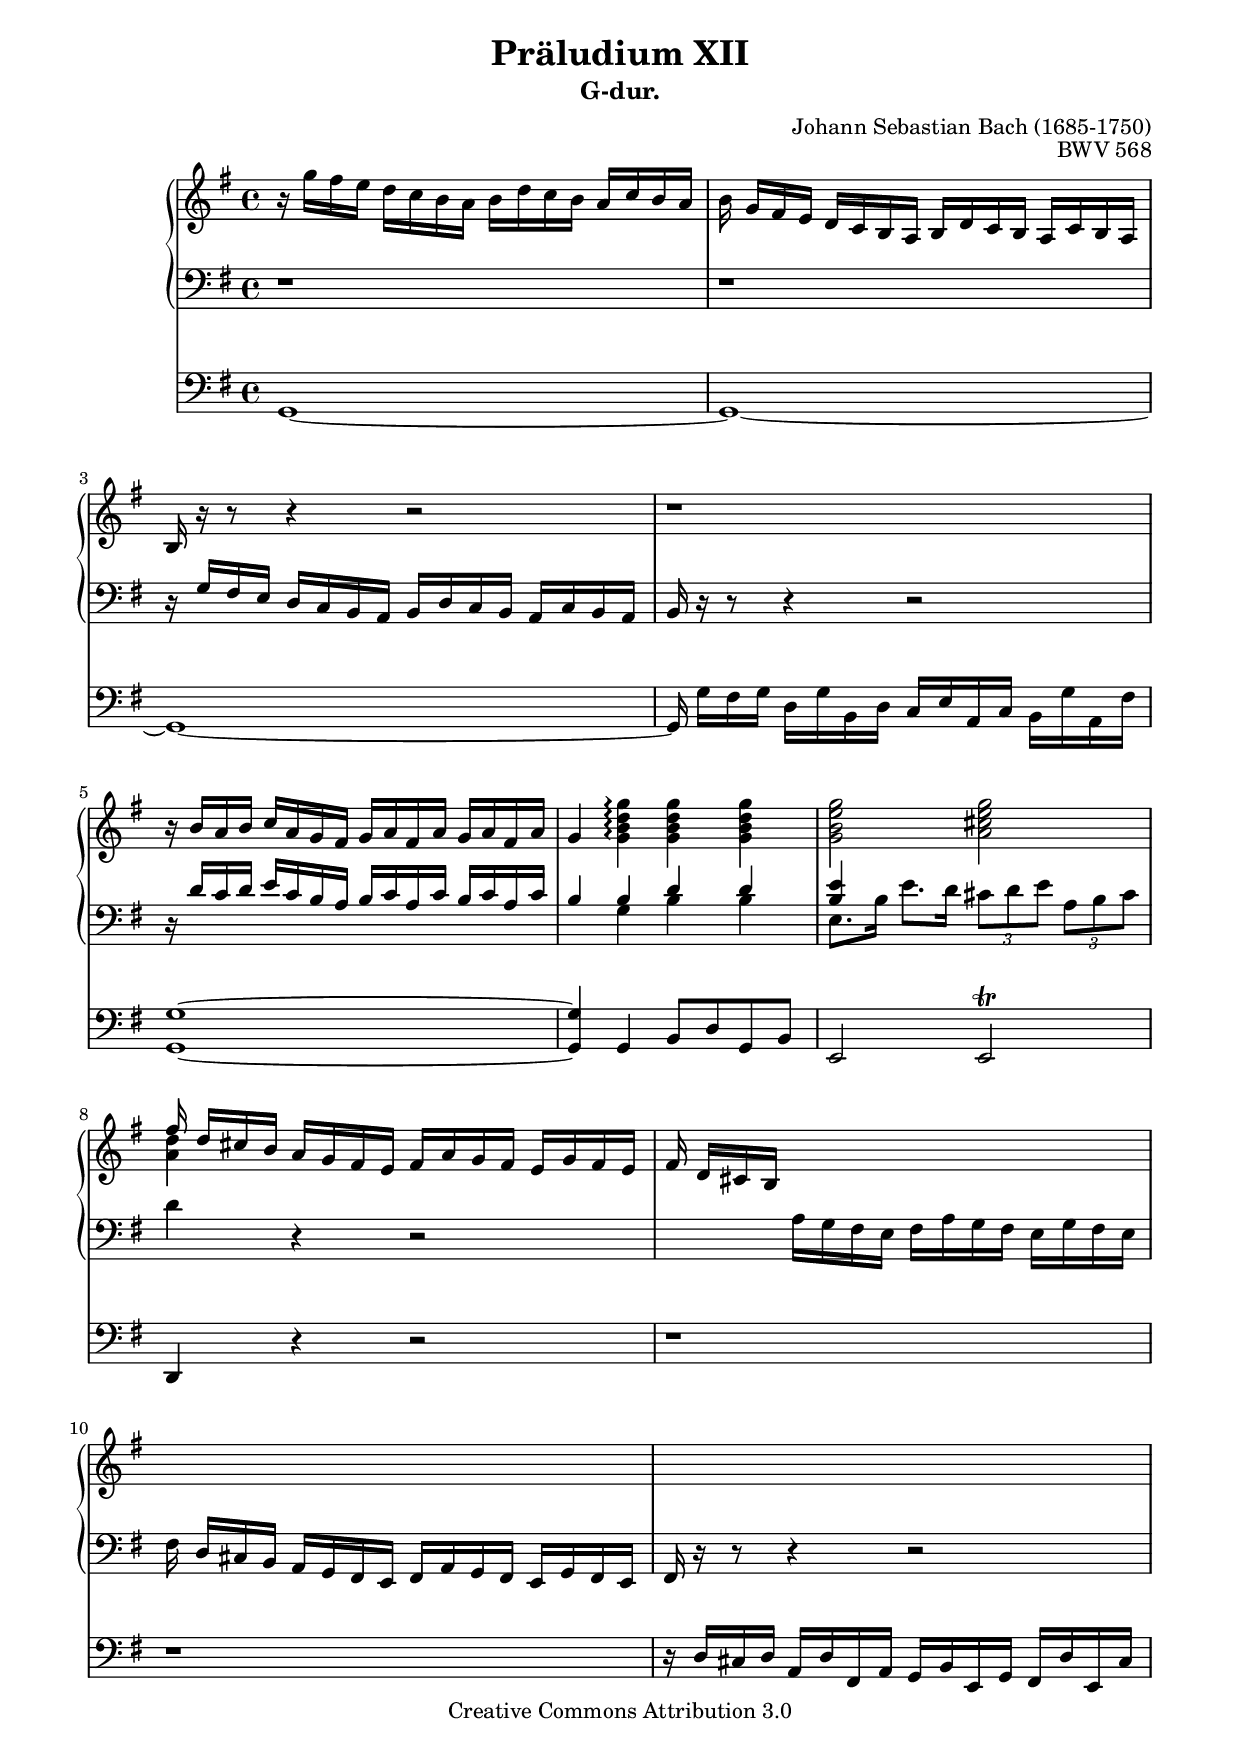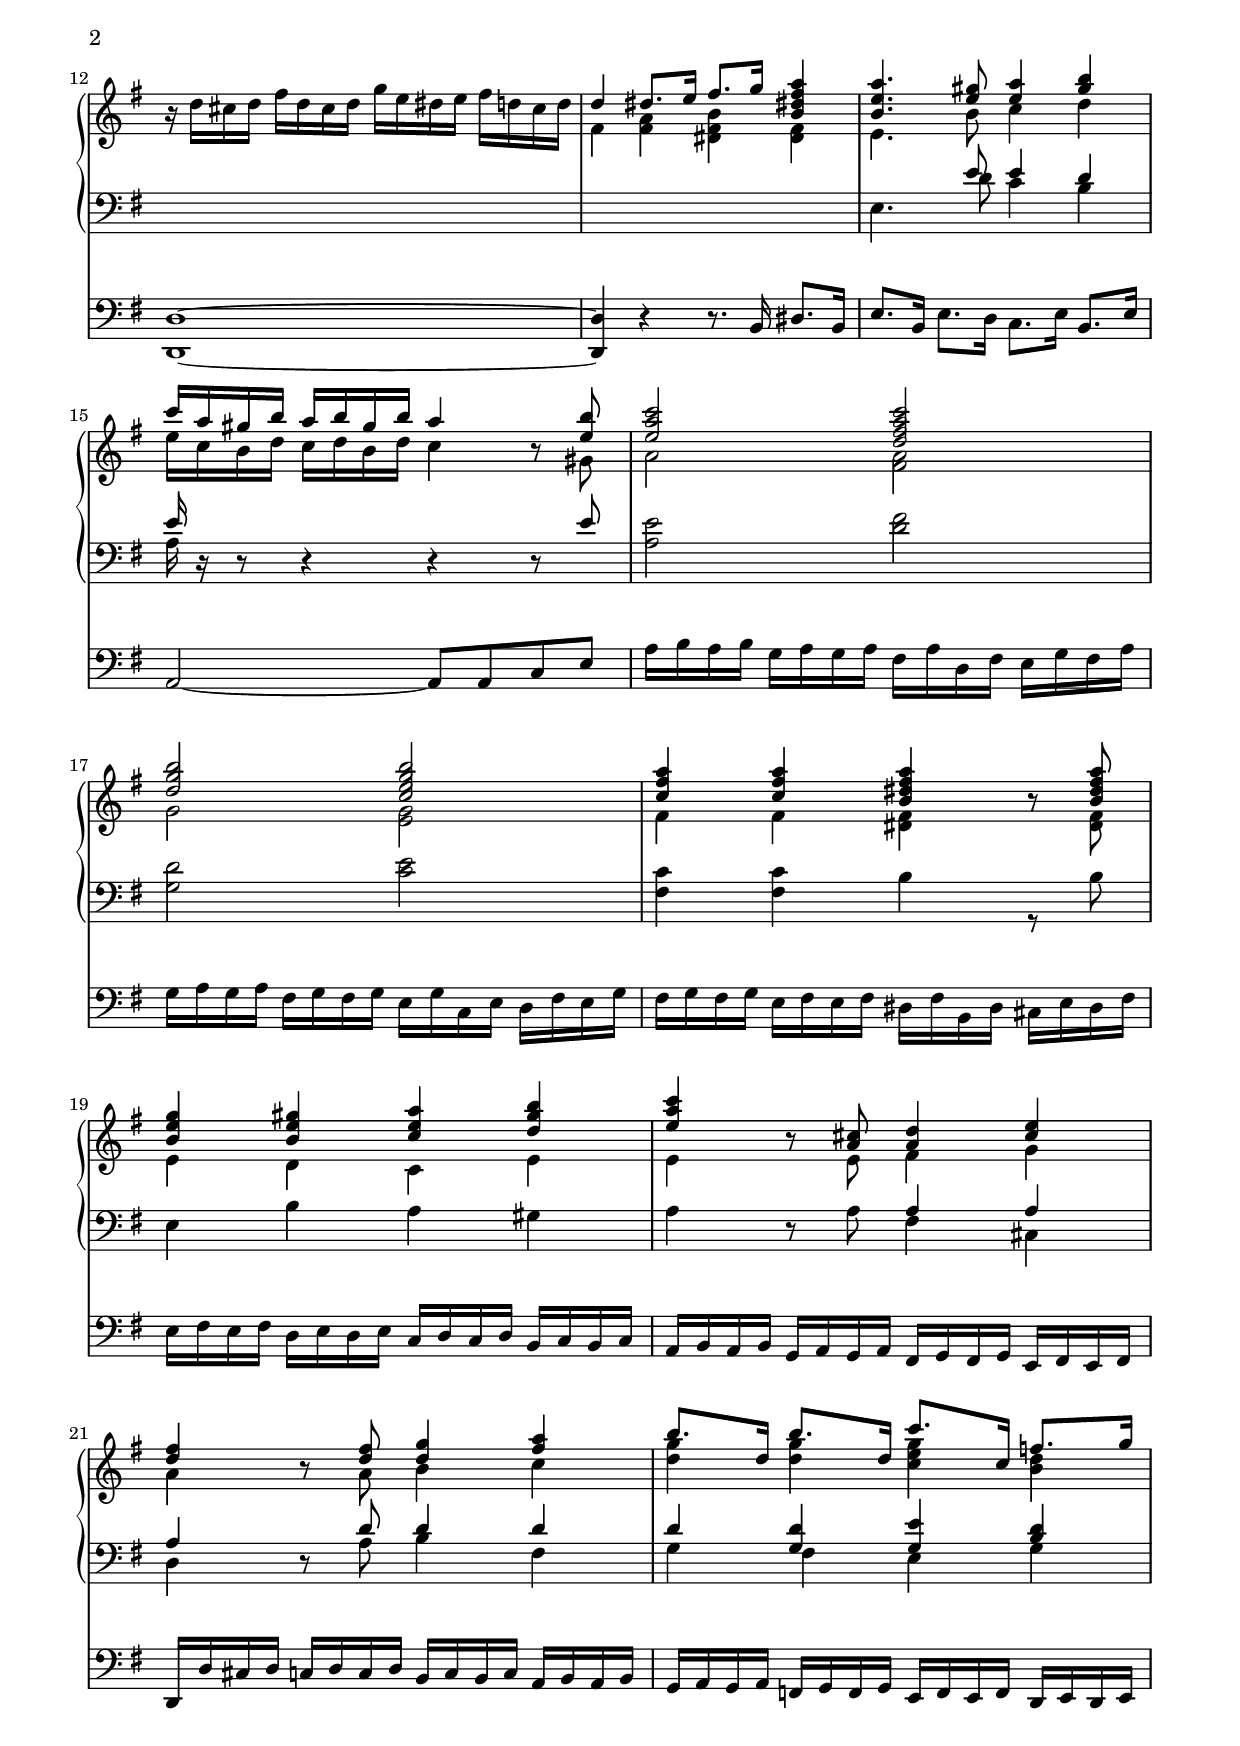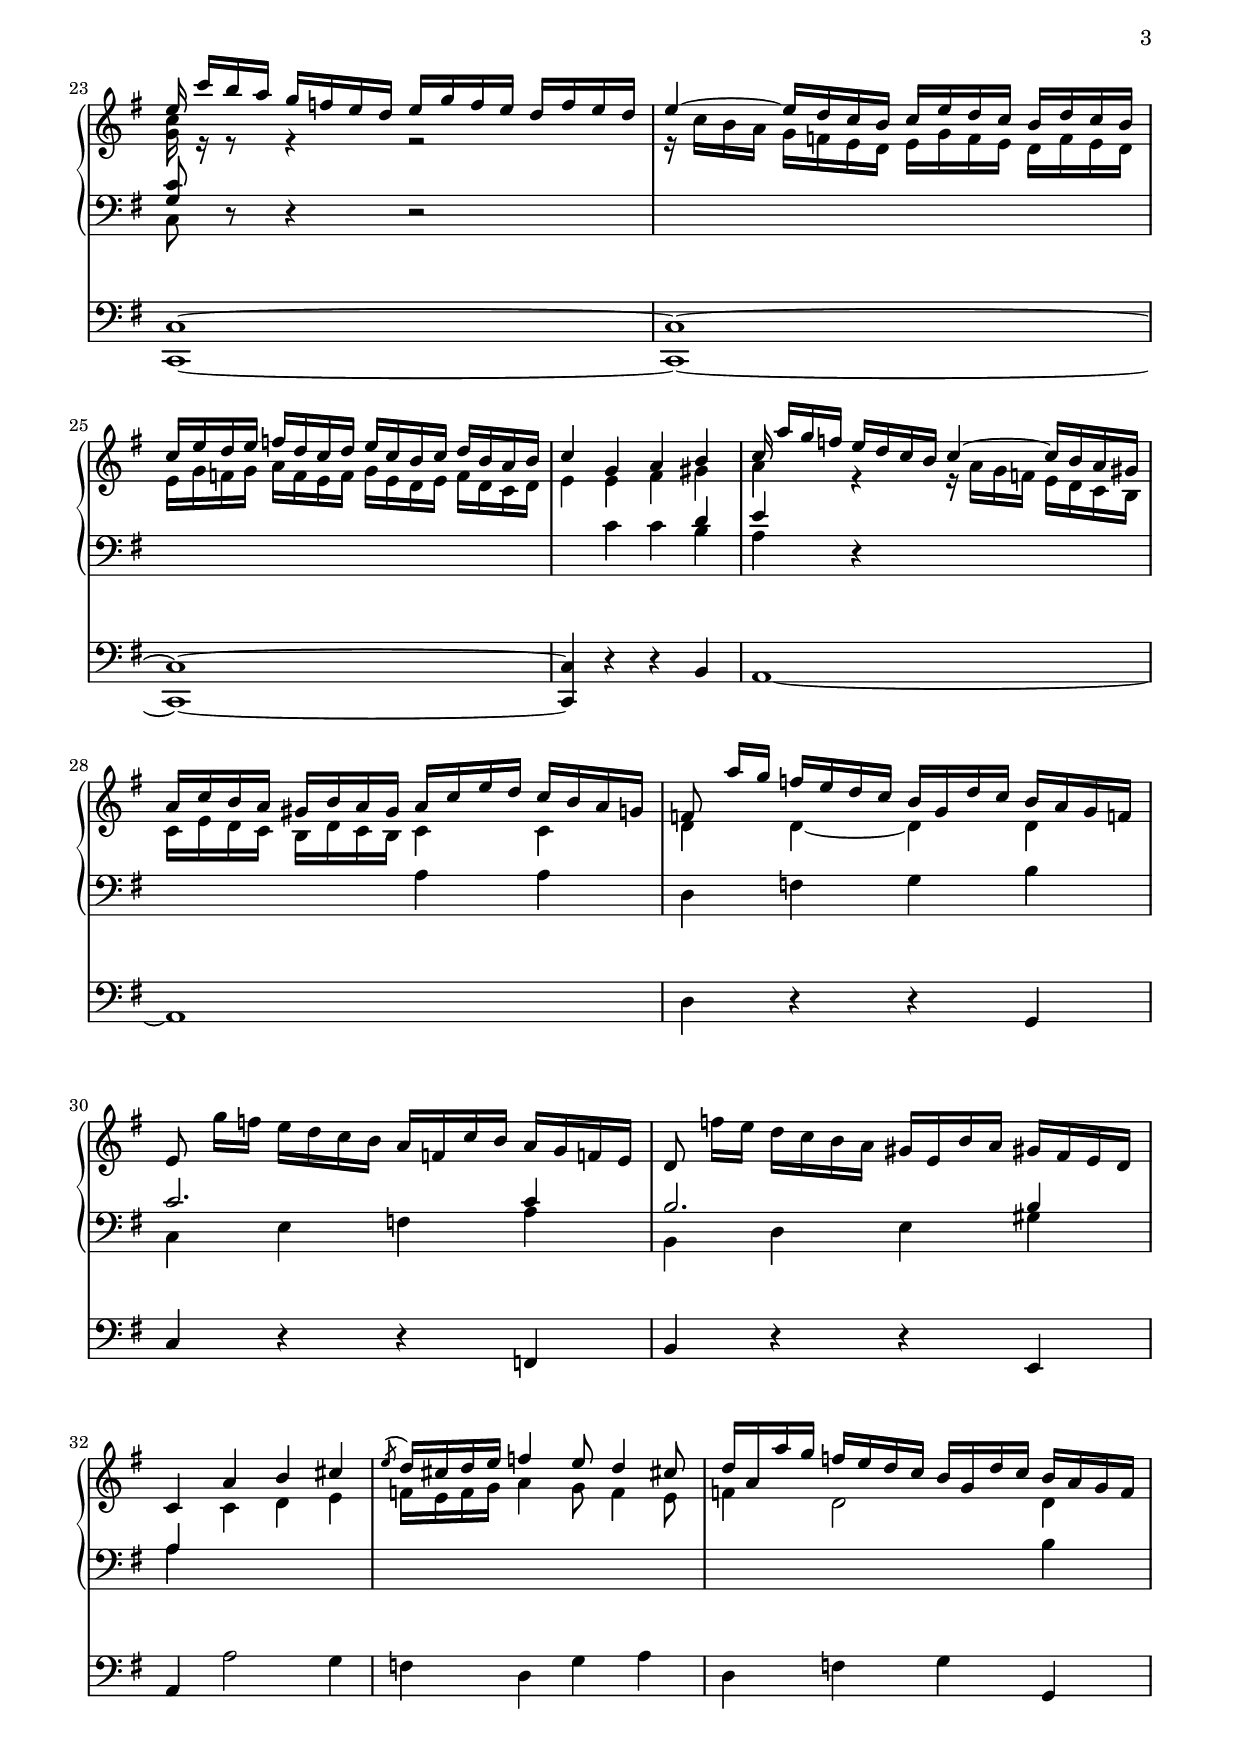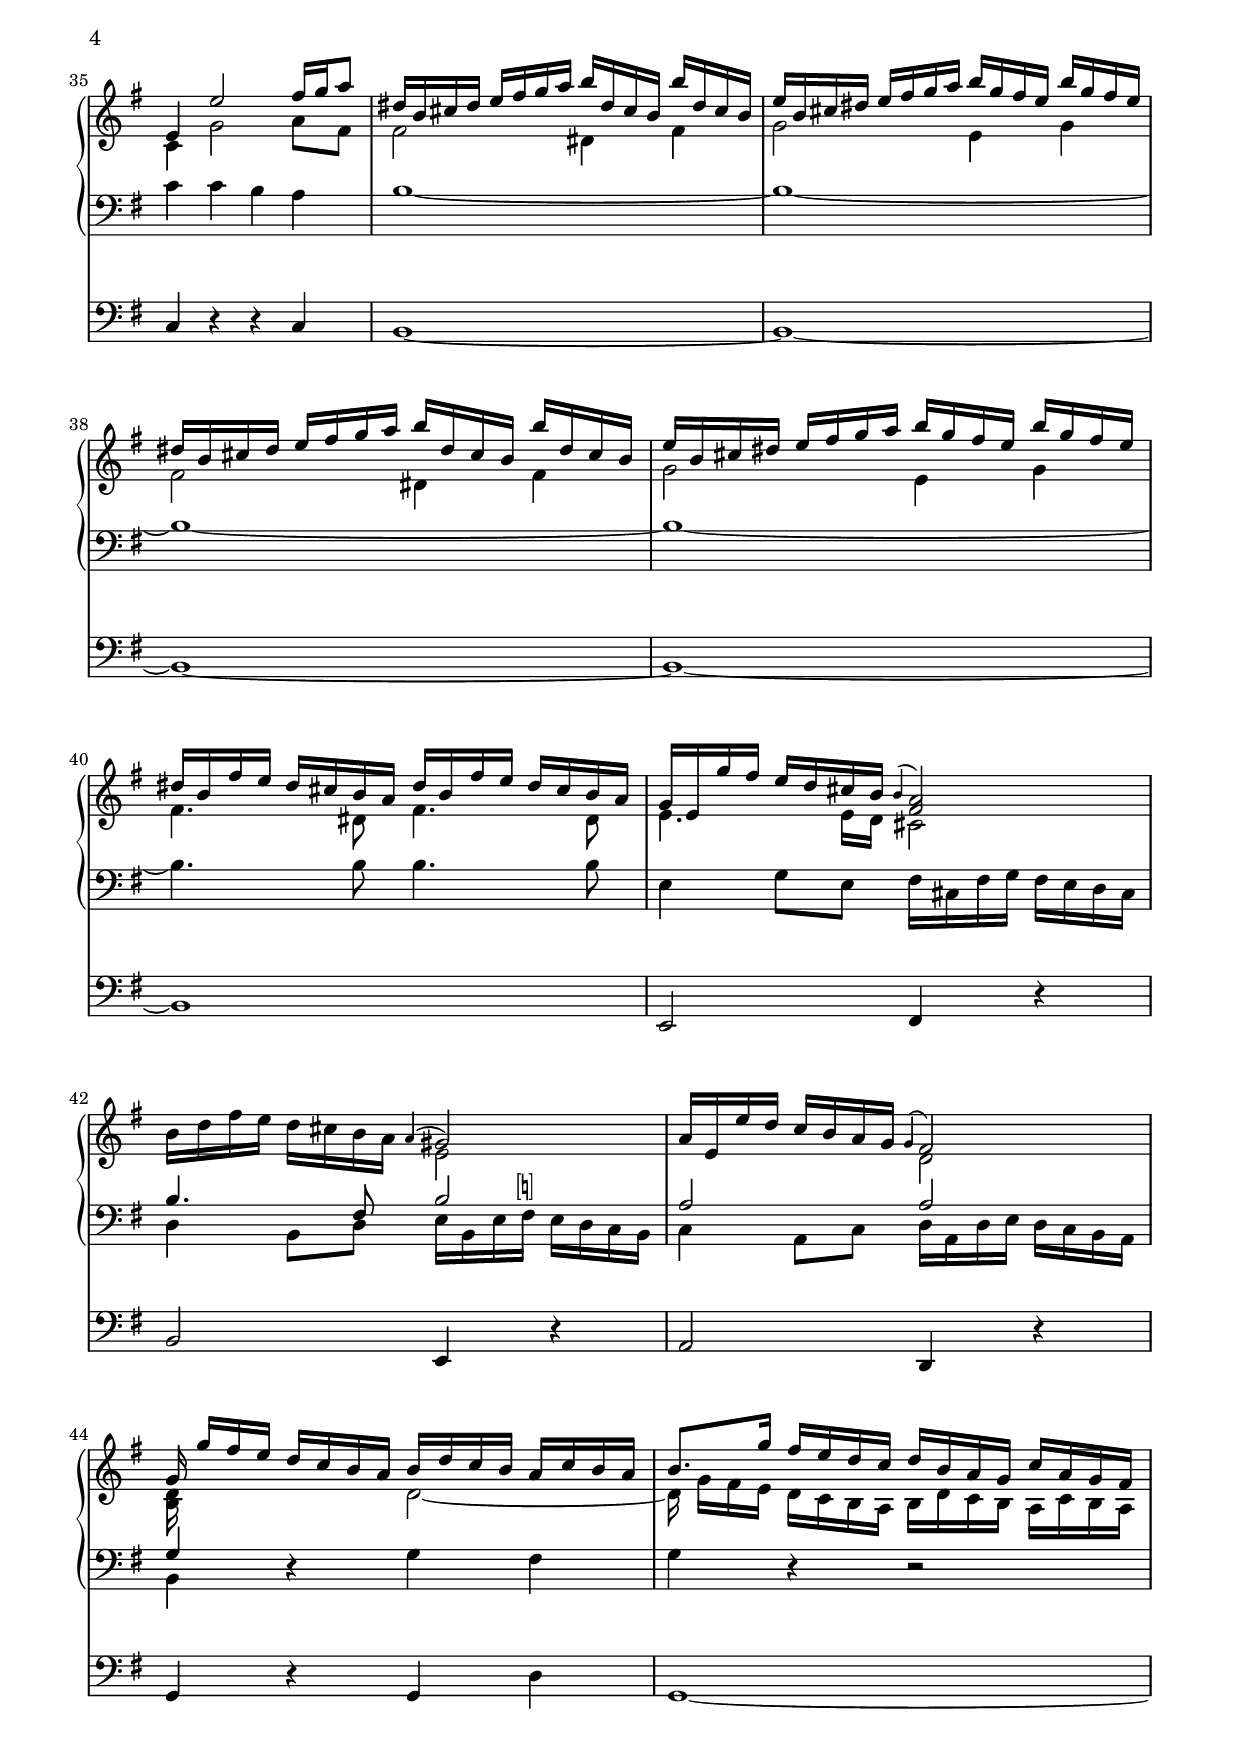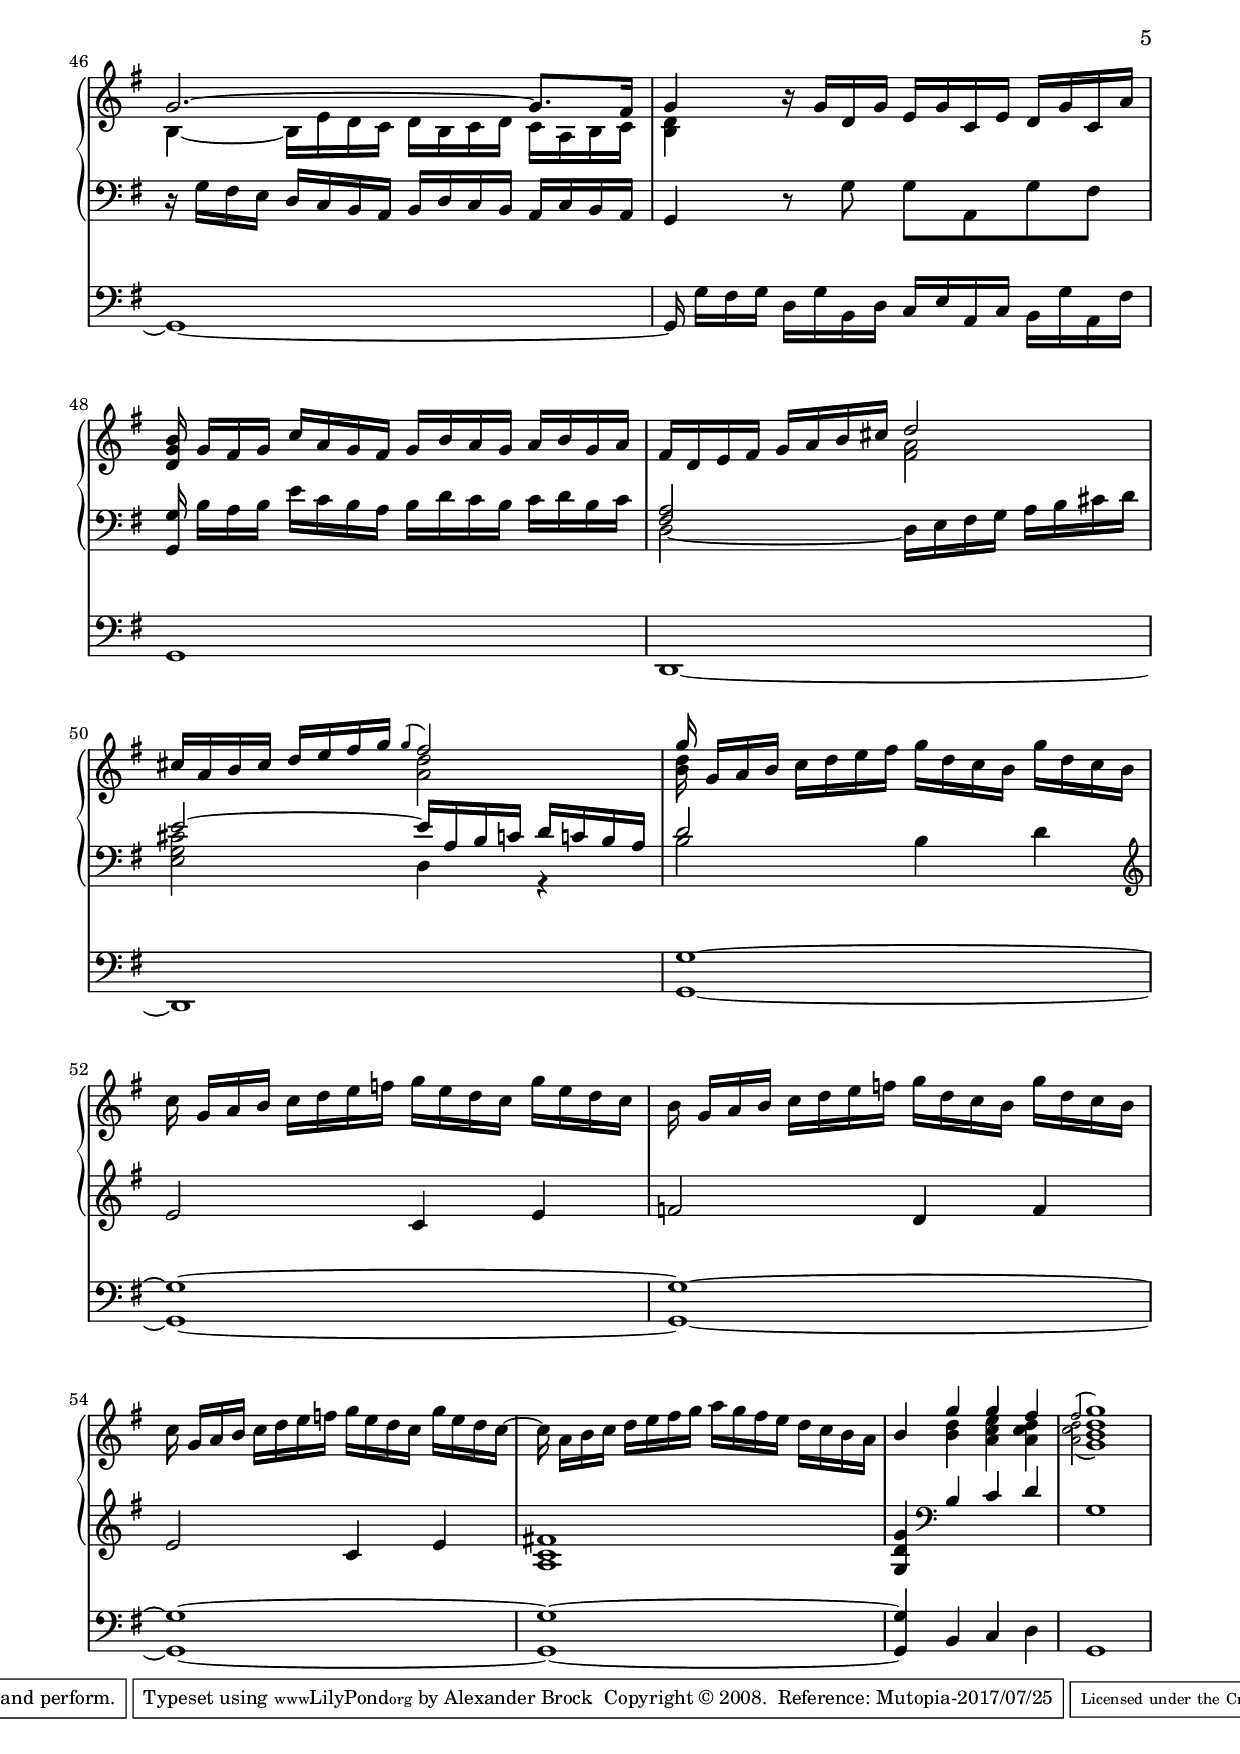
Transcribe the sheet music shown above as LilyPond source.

\version "2.19.65"

\paper {
    page-top-space = #0.0
    %indent = 0.0
    line-width = 18.0\cm
    ragged-bottom = ##f
    ragged-last-bottom = ##f
}

%#(set-default-paper-size "a4")

#(set-global-staff-size 19)

\header {
        title = "Präludium XII"
        subtitle = "G-dur."
%        piece = "1. Adagio"
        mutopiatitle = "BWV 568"
        composer = "Johann Sebastian Bach (1685-1750)"
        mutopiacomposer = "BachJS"
        opus = "BWV 568"
%        date = "1720"
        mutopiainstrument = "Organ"
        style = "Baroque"
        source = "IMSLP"
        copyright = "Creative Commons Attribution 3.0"
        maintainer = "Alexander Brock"
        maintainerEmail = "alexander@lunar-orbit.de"
	
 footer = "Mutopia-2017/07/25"
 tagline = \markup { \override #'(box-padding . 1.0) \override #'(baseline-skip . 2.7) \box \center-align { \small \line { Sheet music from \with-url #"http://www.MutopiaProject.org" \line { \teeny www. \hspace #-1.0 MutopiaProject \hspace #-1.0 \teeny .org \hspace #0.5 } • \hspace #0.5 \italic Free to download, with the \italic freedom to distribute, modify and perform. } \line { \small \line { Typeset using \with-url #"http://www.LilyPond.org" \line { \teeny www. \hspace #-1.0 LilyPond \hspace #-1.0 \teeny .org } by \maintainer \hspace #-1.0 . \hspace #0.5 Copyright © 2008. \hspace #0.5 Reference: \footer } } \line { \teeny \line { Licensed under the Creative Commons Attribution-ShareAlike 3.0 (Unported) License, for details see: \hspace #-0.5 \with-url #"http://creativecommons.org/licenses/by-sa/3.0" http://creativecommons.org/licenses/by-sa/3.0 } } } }
}

melodyRight = \relative c'' {
  r16 g'  fis e d c b  a b d c  b a c b a
  b \noBeam g16 fis e d c b a b d c b a c b a
  b r r8 r4 r2
  r1
  r16  b' a b c a g fis g a fis a g a fis a16
  g4 <g b d g> \arpeggio<g b d g> <g b d g> <g b e g>2 <a cis e g>
  << {fis'16 \noBeam d cis b} \\ {<a d>4} >> a16 g fis e fis a g fis e g fis e
  fis \noBeam  d cis b s2.
  s1
  s1
  r16  d' cis d fis d cis16 d g e dis e fis d cis d
  << {d4 dis8.   e16 fis8.  g16 <b, dis! fis a>4
      <b e a>4. <e gis>8  <e a>4 <gis b> 
       c16  a gis b a b gis b a4 r8  <e b'>
      <e a c>2 <d fis a c> |
      <d g b>2 <c e g b> |
      <c fis a>4 q <b dis fis a> r8  <b dis fis a> |
       <b e g>4 <b e gis> <c e a> <d gis b> |
        <e a c>4 r8 <a, cis> <a d>4 <cis e> |
         <d fis>4 r8 <d fis> <d g>4 <fis a>  |
          b8. d,16 b'8. d,16 c'8. c,16 f8. g16 |
           e16 \noBeam c' b a g f e d e g f e d f e d |
            e4~ e16 d c b  c e d c b d c b |
             c16 e d e f d c d e c b c d b a b |
              c4 g a b |
    c16 \noBeam a'16  g f e d c b c4~ c16 b a gis  |
    a c b a gis b a gis a c e d c b a g |
    f8 \noBeam a'16 g f e d c b g d' c b a g f! |
    e8 \noBeam  \stemNeutral g'16 f e d c b a f c' b a g f! e |
    d8 \noBeam  f'16 e d c b a gis e b' a gis! fis e d |
     c4 \stemUp a' b cis \acciaccatura e8 d16 cis16 d e f4 e8 d4 cis!8 |
     d16 a a' g f e d c b g d' c b a g f |
    e4 e'2 fis16 g a8 |
    dis,16 b cis dis e fis g a b dis, cis b b' dis, cis b |
     e16 b cis dis e fis g a b g fis e b' g fis e |
      dis16 b cis dis e fis g a b dis, cis b b' dis, cis b |
       e16 b cis dis e fis g a b g fis e b' g fis e |
        dis16 b fis' e dis cis b a dis b fis' e dis cis b a  |
    g e g' fis e d cis b  \acciaccatura  b4 <fis a>2 |
     \stemNeutral b16 d fis e d cis b a  \acciaccatura a4 gis2 |
    a16 e e' d c b a g \acciaccatura  g4 fis2 |
     g16 \noBeam \stemUp g' fis e d c b a b d c b a c b a  |
   b8. g'16  fis16 e d c d b a g c a g fis |
    g2.~ g8. fis16 |
     g4 r16 g d g e g c, e d g c, a' |
      <d, g b>16 \noBeam \stemNeutral g fis g c a g fis g b a g a b g a |
       fis16 d e fis g a b cis \stemUp d2 |
   cis16 a b cis d e fis g \acciaccatura g4  fis2 |
    g16\noBeam \stemNeutral g, a b c d e fis g d c b g' d c b |
     c16\noBeam g a b c d e f g e d c g' e d c |
      b16\noBeam g a b c d e f g d c b g' d c b |
       c16\noBeam g a b c d e f g e d c g' e d c~ |
        c16\noBeam a b c d e fis g a g fis e d c b a |
         \stemUp b4 g' g fis |
         \acciaccatura fis2 g1
        
     }
     \\ {
       fis,4 <fis a>4 <dis fis b> <dis fis>  |
       e4. b'8  c4 d |
        e16 c b d c d b d 
        c4 r8 gis |
     a2  <fis a>2 |
      g2 <e g> |
       fis4 fis <dis fis> r8 <dis fis>8 |
        e4 d c e |
         e4 r8 e fis4 g |
          a4 r8  a8 b4 c |
     <d g>4 q <c e g> <b d> |
      <g c>16 r r8 r4 r2 |
       r16 c b a g f e d e g f e d f e d |
        e16 g f g a f e f g e d e f d c d  |
     e4  e4 fis gis  |
     a r r16  a16 g f e d c b c e d c b d c b c4 c |
      d4 d~ d d |
      s1 |
      s1 |
      s4  c4 d e |
       f16 e f g  a4 g8 f4 e8 |
        f4 d2 d4 |
         c4 g'2 a8 fis |
          fis2 dis4 fis4 |
          g2  e4 g |
          fis2 dis4 fis4 |
          g2 e4 g  |
          fis4. dis8 fis4. dis8 |
           e4. e16 d cis2 |
           s2 e2 |
           s2  d2 |
            <b d>16 s s8 s4  d2~  |
            d16\noBeam  g16 fis e d c b a b d c b a c b a |
             b4~ b16 e d c d b c d c a b c |
              <b d>4 r16 s s8 s2|
              s1|
              s2 <fis' a>2 |
    s2 <a d> |
     <b d>16 s s8 s4 s2 |
     s1 |
     s1 |
     s1 |
     s1 |
     s4 q4 <a c e> <a c d> |
     \acciaccatura q2 <g b d>1
  } >>
}

melody = << \melodyRight >>

rhup = \relative c' {
  d,1\rest |
  d1\rest |
   d16\rest g fis e d c b a b d c b a c b a  |
   b d\rest d8\rest d4\rest d2\rest |
    d16\rest d' c d e c b a b c a c b c a c |
     b4\stemUp b d d |
      <b e>4 s4 s2 |
       s4 d,\rest d2\rest |
       s4  \stemNeutral a'16 g fis e fis a g fis e g fis e |
        fis16\noBeam  d cis b a g fis e fis a g fis e g fis e |
         fis16 r r8 r4 r2 |
         s1 |
         s1 |
         s4.\stemUp  e''8 e4 d |
          e16 r r8 r4 r r8 e
   s1 |
   s1 |
   s1 |
   s1 |
   s4 r8 s  a,4  a4  |
    a4 r8 d d4 d |
     d4 <g, d'> <g e'> <b d> |
      <g c>8 r r4 r2 |
  s1 |
  s1 |
  s4 s s d'4 |
   e4 r s2 |
   s1 |
   s1 |
    c2. c4 |
     b2. b4 |
      a4 s s2 |
      s1 |
  s1 |
  s1 |
  s1 |
  s1 |
  s1 |
  s1 |
  s1 |
  s1 |
  b4. fis8 b2 |
   a2 a |
    g4 r s2 |
    s4 r4 r2 |
  \stemNeutral r16 g16 fis e d c b a b d c b a c b a  |
  g4 r8 g' g a, g' fis |
   <g, g'>16 \noBeam b' a b e c b a b d c b c d b c |
   \stemUp <fis, a>2 s |
    e'2~ e16 a, b c d c! b a |
     d2 s |
     \clef treble
    e2 c4 e |
     f2 d4 f |
      e2 c4 e4 |
  <a, c fis!>1 |
   <g d' g>4 \clef bass  b4 c d |
    g,1
   
}

rhdown = \relative c' {
s1 |
s |
s |
s |
s |
s4  g4 b b |
 e,8. b'16 e8. d16  \tuplet 3/2 { cis8 d e}\tuplet 3/2 { a, b cis} |
       d4 s s2 |
       s1 |
       s1 |
       s16 r r8 r4 r2 | 
       s1 |
       s1 |
        e,4. d'8 c4 b |
         a16 r r8 r4 r r8 s |
    <a e'>2 <d fis> |
     <g, d'>2 <c e> |
      <fis, c'>4 q b r8 b |
       e,4 b' a gis |
        a4 r8 a fis4 cis |
         d4 r8 a' b4  fis |
          g4 fis e g |
             c,8 r r4 r2 |
  s1 |
  s1 |
  s4 c'4  c b |
  a  r s2 |
  s2  a4 a |
   d,4 f g b |
    c,4 e f a |
     b,4 d e gis a s s2 |
     s1 |
 s2. b4  |
  c4 c b a  |
  b1~ |
  b1~ |
  b1~ |
  b1~ |
  b4. b8 b4. b8 |
   e,4 g8  e8 fis16 cis fis g fis e d cis |
    d4 b8 d e16 b e fis^\markup{\smaller{\bracket\natural}} e d c b |
   c4 a8 c d16 a d e d c b a  |
   b4 r g' fis  |
   g r r2 |
   r16 s s8 s4 s2 |
   s4 r8 s s2 |
   s1 |
    d2~ d16 e fis g a b cis d |
     <e, g cis>2 d4 r |
      b'2 b4 d
}

pedal = \relative c {
  \clef bass
   g1~ |
    g1~ |
     g1~ |
      g16\noBeam  g' fis g d g b, d c e a, c b g' a, fis' |
       <g, g'>1~ |
        q4 g b8 d g, b |
         e,2 e^\trill |
          d4 r r2 |
  r1 |
  r |
   r16 d' cis d a d fis, a  g b e, g fis d' e, cis' |
    <d, d'>1~ |
     q4 r r8. b'16 dis8. b16 |
      e8. b16 e8. d16 c8. e16 b8. e16 |
       a,2~ a8 a c e |
        a16 b a b g a g a fis a d, fis e g fis a |
         g16 a g a fis g fis g e g c, e d fis e g |
          fis16 g fis g e fis e fis dis fis b, dis cis e dis fis |
           e16 fis e fis d e d e c d c d b c b c  |
           a b a b g a g a fis g fis g e fis e fis |
            d16 d' cis d c d c d b c b c a b a b |
             g16 a g a f g f g e f e f d e d e |
              <c c'>1~ |
   q1~ |
    q1~ |
     q4 r r b' |
      a1~ |
       a1 |
        d4 r r g, |
        c r r f, |
        b r4 r  e,|
  a  a'2 g4 |
   f4 d g a |
    d,4 f g g, |
     c4 r r c |
      b1~ |
      
      b1~ |
      b1~ |
      b1~ |
      b1 |
   e,2 fis4 r |
    b2 e,4 r |
     a2 d,4 r |
      g4 r g d' |
       g,1~ |
        g1~ |
         g16\noBeam  g' fis g d g b, d c e a, c b g' a, fis' |
          g,1 |
   d1~ |
    d1 |
   <g g'>1~ |
   <g g'>1~ |
   <g g'>1~ |
   <g g'>1~ |
   <g g'>1~ |
   <g g'>4  b4 c d |
    g,1|
   
              
}

rh = << \clef bass \rhup \\ \rhdown >>

% The score definition

\score {
<<

  \new PianoStaff <<
    \new Staff \with {
      \consists #Merge_rests_engraver
    }
    <<
      \new Voice { \key g \major << \melody >> }
    >>
    \new Staff \with {
      \consists #Merge_rests_engraver
    }
    <<
      \new Voice { \key g \major \rh }
    >>
    
  >>
  \new Staff { \key g \major \pedal }

>>

	\layout { }
 	 \midi { }
}
